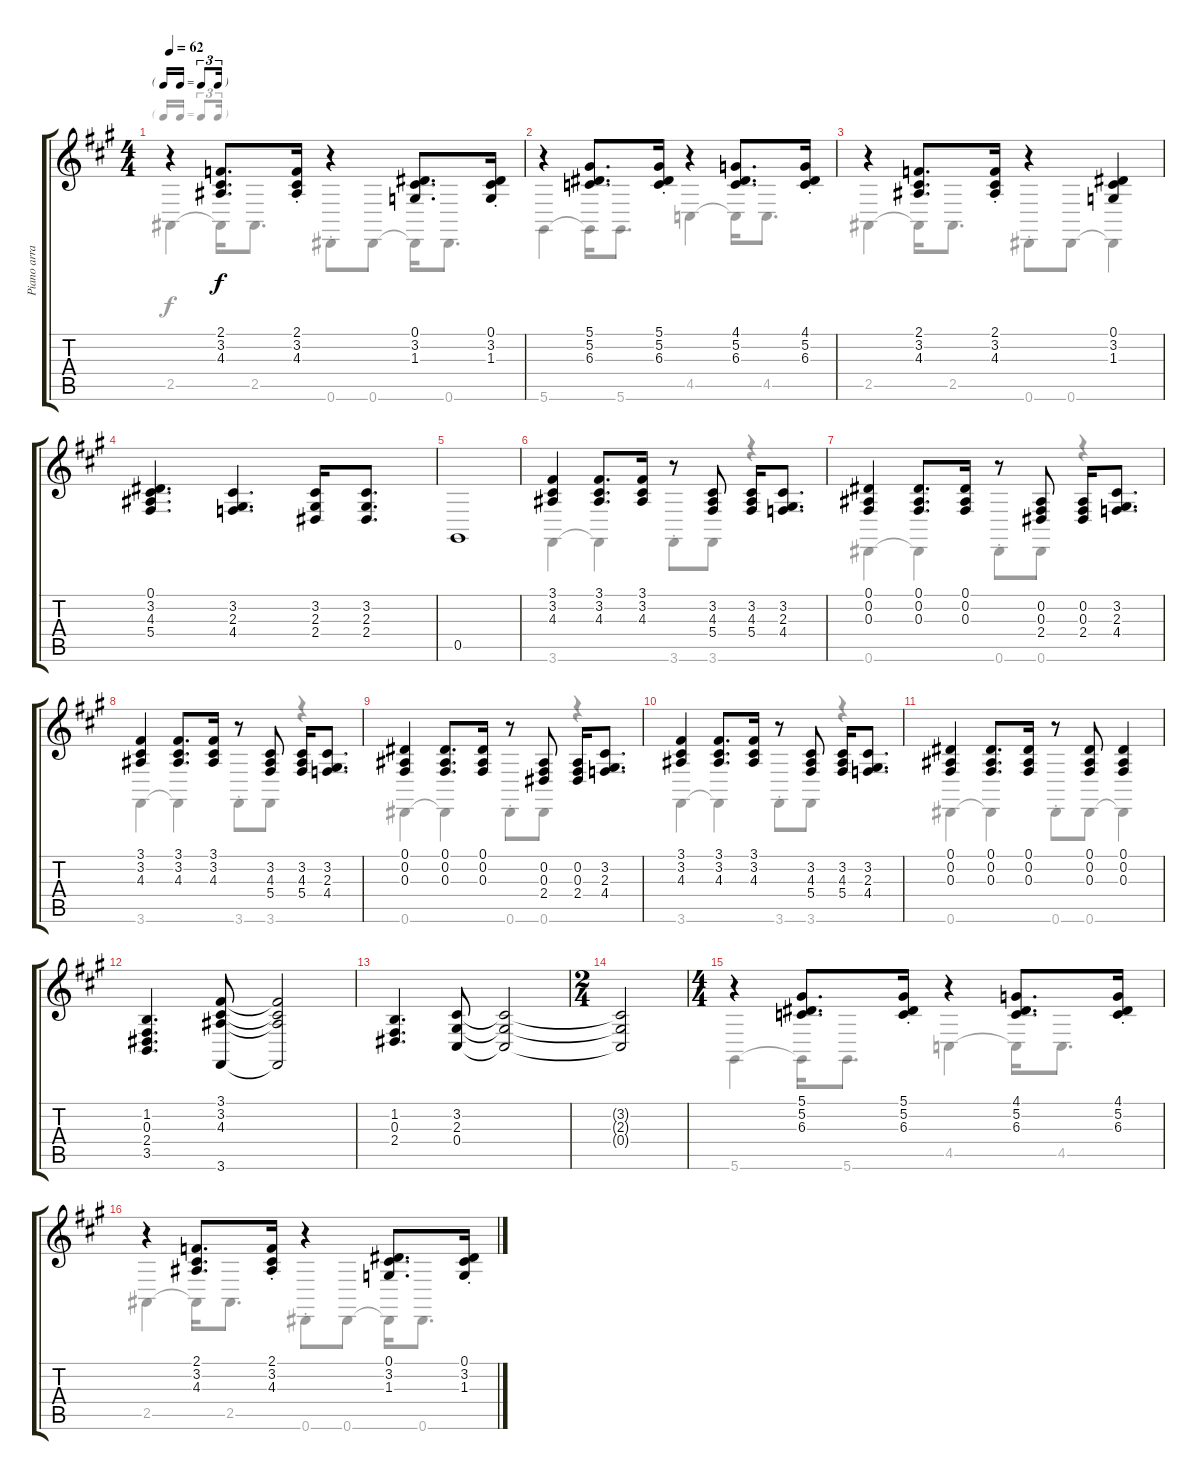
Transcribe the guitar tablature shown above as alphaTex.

\track ("Piano arranged for Guitar" "Piano arra") {instrument acousticgrandpiano}
\staff {score tabs}
\tuning (Eb4 Bb3 Gb3 Db3 Ab2 Eb2) {hide}
\voice
\ts (4 4)
\tf triplet16th
\tempo 62
\clef g2
\ks a
r.4{dy f} (2.1 3.2 4.3).8{d} (2.1{st} 3.2{st} 4.3{st}).16 r.4 (0.1 3.2 1.3).8{d} (0.1{st} 3.2{st} 1.3{st}).16 |
r.4 (5.1 5.2 6.3).8{d} (5.1{st} 5.2{st} 6.3{st}).16 r.4 (4.1 5.2 6.3).8{d} (4.1{st} 5.2{st} 6.3{st}).16 |
r.4 (2.1 3.2 4.3).8{d} (2.1{st} 3.2{st} 4.3{st}).16 r.4 (0.1 3.2 1.3).4 |
(0.1 3.2 4.3 5.4).4{d} (3.2 2.3 4.4).4{d} (3.2 2.3 2.4).16 (3.2 2.3 2.4).8{d} |
0.5.1 |
(3.1 3.2 4.3).4 (3.1 3.2 4.3).8{d} (3.1 3.2 4.3).16 r.8 (3.2 4.3 5.4).8 (3.2 4.3 5.4).16 (3.2 2.3 4.4).8{d} |
(0.1 0.2 0.3).4 (0.1 0.2 0.3).8{d} (0.1 0.2 0.3).16 r.8 (0.2 0.3 2.4).8 (0.2 0.3 2.4).16 (3.2 2.3 4.4).8{d} |
(3.1 3.2 4.3).4 (3.1 3.2 4.3).8{d} (3.1 3.2 4.3).16 r.8 (3.2 4.3 5.4).8 (3.2 4.3 5.4).16 (3.2 2.3 4.4).8{d} |
(0.1 0.2 0.3).4 (0.1 0.2 0.3).8{d} (0.1 0.2 0.3).16 r.8 (0.2 0.3 2.4).8 (0.2 0.3 2.4).16 (3.2 2.3 4.4).8{d} |
(3.1 3.2 4.3).4 (3.1 3.2 4.3).8{d} (3.1 3.2 4.3).16 r.8 (3.2 4.3 5.4).8 (3.2 4.3 5.4).16 (3.2 2.3 4.4).8{d} |
(0.1 0.2 0.3).4 (0.1 0.2 0.3).8{d} (0.1 0.2 0.3).16 r.8 (0.1 0.2 0.3).8 (0.1 0.2 0.3).4 |
(1.2 0.3 2.4 3.5).4{d} (3.1 3.2 4.3 3.6).8 (3.1{t} 3.2{t} 4.3{t} 3.6{t}).2 |
(1.2 0.3 2.4).4{d} (3.2 2.3 0.4).8 (3.2{t} 2.3{t} 0.4{t}).2 |
\ts (2 4)
(3.2{t} 2.3{t} 0.4{t}).2 |
\ts (4 4)
r.4 (5.1 5.2 6.3).8{d} (5.1{st} 5.2{st} 6.3{st}).16 r.4 (4.1 5.2 6.3).8{d} (4.1{st} 5.2{st} 6.3{st}).16 |
r.4 (2.1 3.2 4.3).8{d} (2.1{st} 3.2{st} 4.3{st}).16 r.4 (0.1 3.2 1.3).8{d} (0.1{st} 3.2{st} 1.3{st}).16
\voice
\clef g2
\ottava regular
\simile none
\ks a
2.5.4{dy f} 2.5{t}.16 2.5.8{d} 0.6{st}.8 0.6.8 0.6{t}.16 0.6.8{d} |
5.6.4 5.6{t}.16 5.6.8{d} 4.5.4 4.5{t}.16 4.5.8{d} |
2.5.4 2.5{t}.16 2.5.8{d} 0.6{st}.8 0.6.8 0.6{t}.4 |
|
|
3.6.4 3.6{t}.4 3.6{st}.8 3.6.8 r.4 |
0.6.4 0.6{t}.4 0.6{st}.8 0.6.8 r.4 |
3.6.4 3.6{t}.4 3.6{st}.8 3.6.8 r.4 |
0.6.4 0.6{t}.4 0.6{st}.8 0.6.8 r.4 |
3.6.4 3.6{t}.4 3.6{st}.8 3.6.8 r.4 |
0.6.4 0.6{t}.4 0.6{st}.8 0.6.8 0.6{t}.4 |
|
|
|
5.6.4 5.6{t}.16 5.6.8{d} 4.5.4 4.5{t}.16 4.5.8{d} |
2.5.4 2.5{t}.16 2.5.8{d} 0.6{st}.8 0.6.8 0.6{t}.16 0.6.8{d}
